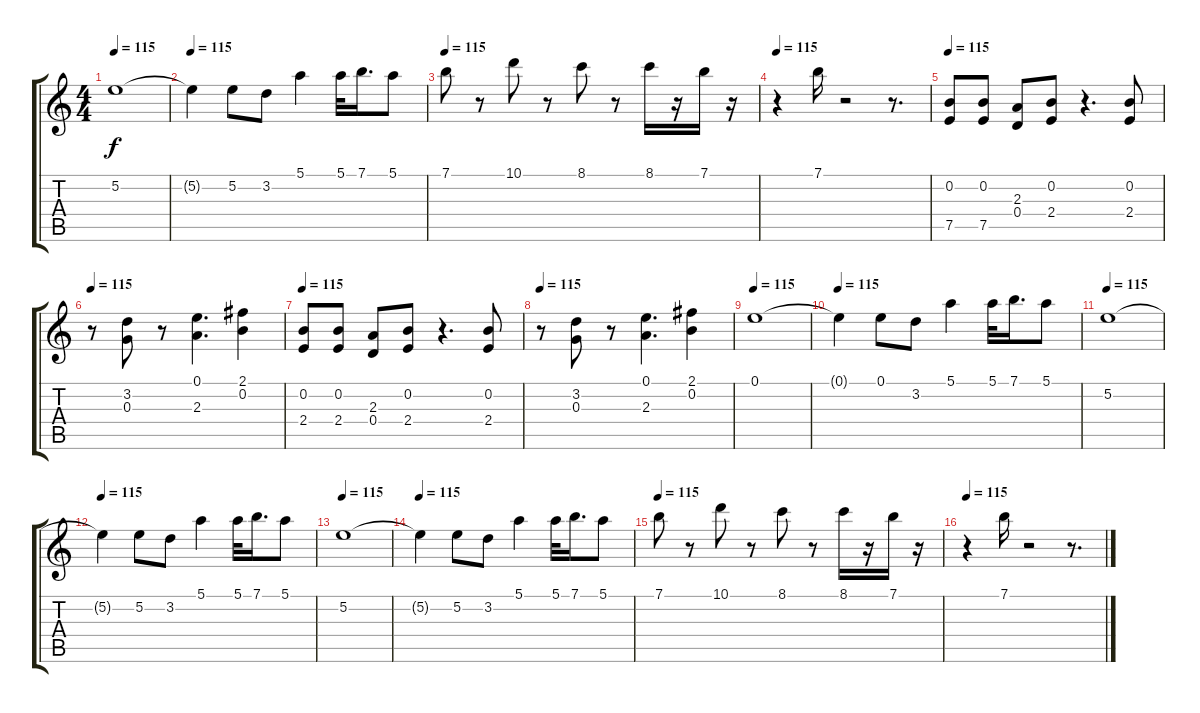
\track "" {instrument overdrivenguitar}
\staff {score tabs}
\tuning (E4 B3 G3 D3 A2 E2) {hide}
\ts (4 4)
\tempo 115
\clef g2
\ks c
5.2.1{dy f} |
\tempo 115
5.2{t}.4 5.2.8 3.2.8 5.1.4 5.1.32 7.1.16{d} 5.1.8 |
\tempo 115
7.1.8 r.8 10.1.8 r.8 8.1.8 r.8 8.1.16 r.16 7.1.16 r.16 |
\tempo 115
r.4 7.1.16 r.2 r.8{d} |
\tempo 115
(0.2 7.5).8 (0.2 7.5).8 (2.3 0.4).8 (0.2 2.4).8 r.4{d} (0.2 2.4).8 |
\tempo 115
r.8 (3.2 0.3).8 r.8 (0.1 2.3).4{d} (2.1 0.2).4 |
\tempo 115
(0.2 2.4).8 (0.2 2.4).8 (2.3 0.4).8 (0.2 2.4).8 r.4{d} (0.2 2.4).8 |
\tempo 115
r.8 (3.2 0.3).8 r.8 (0.1 2.3).4{d} (2.1 0.2).4 |
\tempo 115
0.1.1 |
\tempo 115
0.1{t}.4 0.1.8 3.2.8 5.1.4 5.1.32 7.1.16{d} 5.1.8 |
\tempo 115
5.2.1 |
\tempo 115
5.2{t}.4 5.2.8 3.2.8 5.1.4 5.1.32 7.1.16{d} 5.1.8 |
\tempo 115
5.2.1 |
\tempo 115
5.2{t}.4 5.2.8 3.2.8 5.1.4 5.1.32 7.1.16{d} 5.1.8 |
\tempo 115
7.1.8 r.8 10.1.8 r.8 8.1.8 r.8 8.1.16 r.16 7.1.16 r.16 |
\tempo 115
r.4 7.1.16 r.2 r.8{d}
